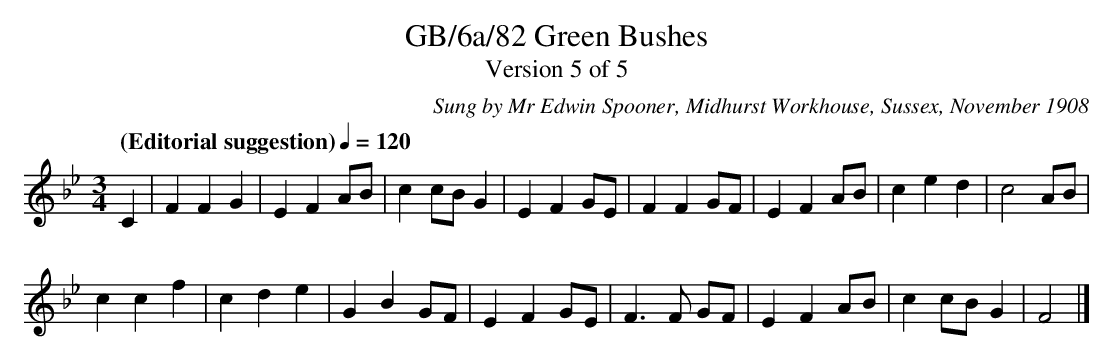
X:1
T:GB/6a/82 Green Bushes
T:Version 5 of 5
C:Sung by Mr Edwin Spooner, Midhurst Workhouse, Sussex, November 1908
M:3/4
L:1/8
Q:"(Editorial suggestion)" 1/4=120
K:Fmix
C2 | F2 F2 G2 | E2 F2 AB | c2 cB G2 | E2 F2 GE | F2 F2 GF | E2 F2 AB | c2 e2 d2 | c4 AB |
c2 c2 f2 | c2 d2 e2 | G2 B2 GF | E2 F2 GE | F3 F GF | E2 F2 AB | c2 cB G2 | F4 |]
